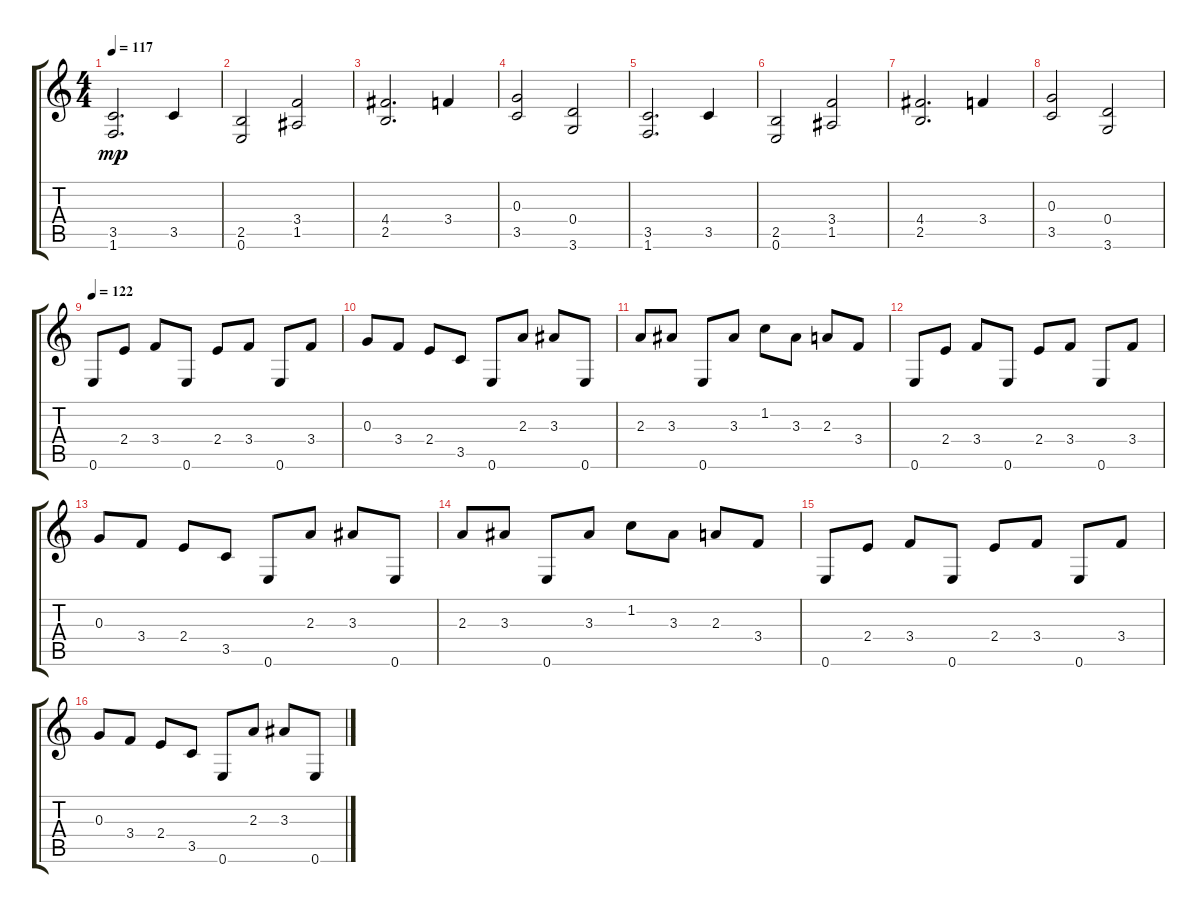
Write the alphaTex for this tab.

\track "" {instrument overdrivenguitar}
\staff {score tabs}
\tuning (E4 B3 G3 D3 A2 E2) {hide}
\ts (4 4)
\tempo 117
\clef g2
\ks c
(3.5 1.6).2{d dy mp} 3.5.4 |
(2.5 0.6).2 (3.4 1.5).2 |
(4.4 2.5).2{d} 3.4.4 |
(0.3 3.5).2 (0.4 3.6).2 |
(3.5 1.6).2{d} 3.5.4 |
(2.5 0.6).2 (3.4 1.5).2 |
(4.4 2.5).2{d} 3.4.4 |
(0.3 3.5).2 (0.4 3.6).2 |
\tempo 122
0.6.8 2.4.8 3.4.8 0.6.8 2.4.8 3.4.8 0.6.8 3.4.8 |
0.3.8 3.4.8 2.4.8 3.5.8 0.6.8 2.3.8 3.3.8 0.6.8 |
2.3.8 3.3.8 0.6.8 3.3.8 1.2.8 3.3.8 2.3.8 3.4.8 |
0.6.8 2.4.8 3.4.8 0.6.8 2.4.8 3.4.8 0.6.8 3.4.8 |
0.3.8 3.4.8 2.4.8 3.5.8 0.6.8 2.3.8 3.3.8 0.6.8 |
2.3.8 3.3.8 0.6.8 3.3.8 1.2.8 3.3.8 2.3.8 3.4.8 |
0.6.8 2.4.8 3.4.8 0.6.8 2.4.8 3.4.8 0.6.8 3.4.8 |
0.3.8 3.4.8 2.4.8 3.5.8 0.6.8 2.3.8 3.3.8 0.6.8
